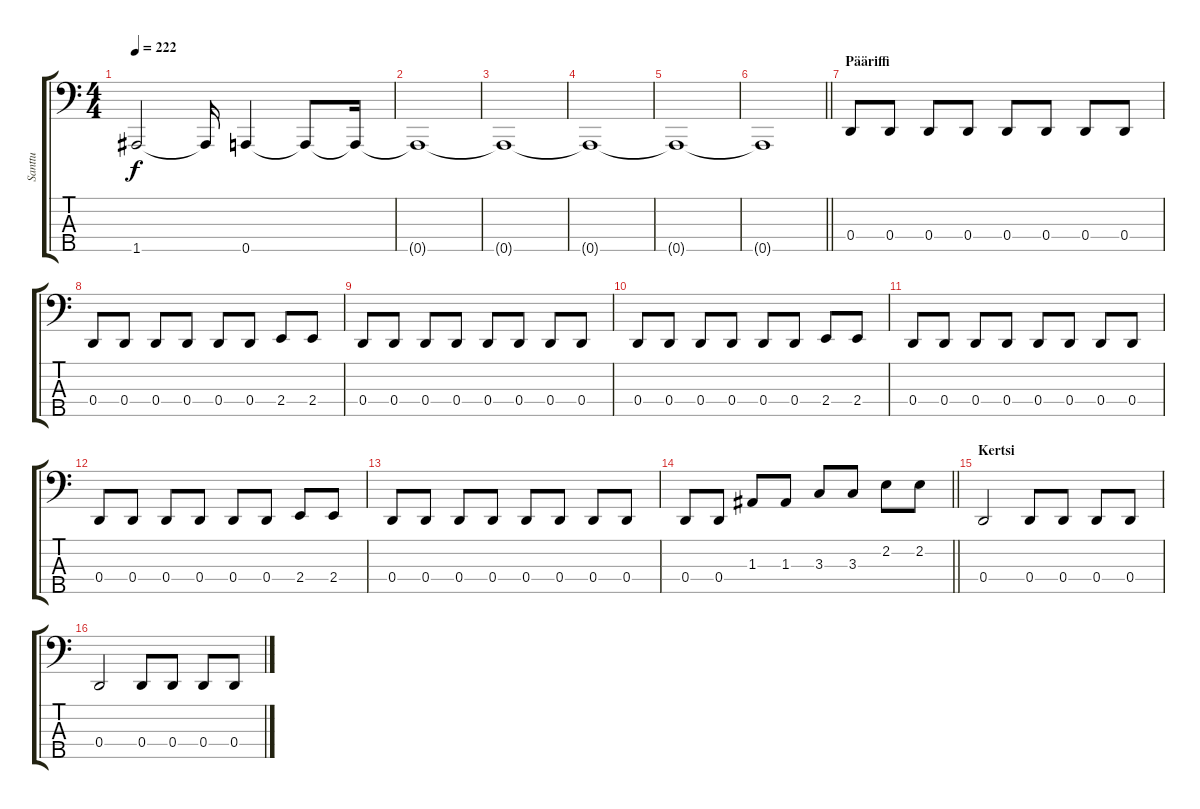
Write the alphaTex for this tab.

\track ("Santtu" "Santtu") {instrument electricbasspick}
\staff {score tabs}
\tuning (G2 D2 A1 D1 A0) {hide}
\ts (4 4)
\tempo 222
\clef f4
\ks c
1.5{t}.2{dy f} 1.5{t}.16 0.5.4 0.5{t}.8 0.5{t}.16 |
0.5{t}.1 |
0.5{t}.1 |
0.5{t}.1 |
0.5{t}.1 |
\barLineRight lightlight
0.5{t}.1 |
\section ("" "Pääriffi")
0.4.8 0.4.8 0.4.8 0.4.8 0.4.8 0.4.8 0.4.8 0.4.8 |
0.4.8 0.4.8 0.4.8 0.4.8 0.4.8 0.4.8 2.4.8 2.4.8 |
0.4.8 0.4.8 0.4.8 0.4.8 0.4.8 0.4.8 0.4.8 0.4.8 |
0.4.8 0.4.8 0.4.8 0.4.8 0.4.8 0.4.8 2.4.8 2.4.8 |
0.4.8 0.4.8 0.4.8 0.4.8 0.4.8 0.4.8 0.4.8 0.4.8 |
0.4.8 0.4.8 0.4.8 0.4.8 0.4.8 0.4.8 2.4.8 2.4.8 |
0.4.8 0.4.8 0.4.8 0.4.8 0.4.8 0.4.8 0.4.8 0.4.8 |
\barLineRight lightlight
0.4.8 0.4.8 1.3.8 1.3.8 3.3.8 3.3.8 2.2.8 2.2.8 |
\section ("" "Kertsi")
0.4.2 0.4.8 0.4.8 0.4.8 0.4.8 |
0.4.2 0.4.8 0.4.8 0.4.8 0.4.8
